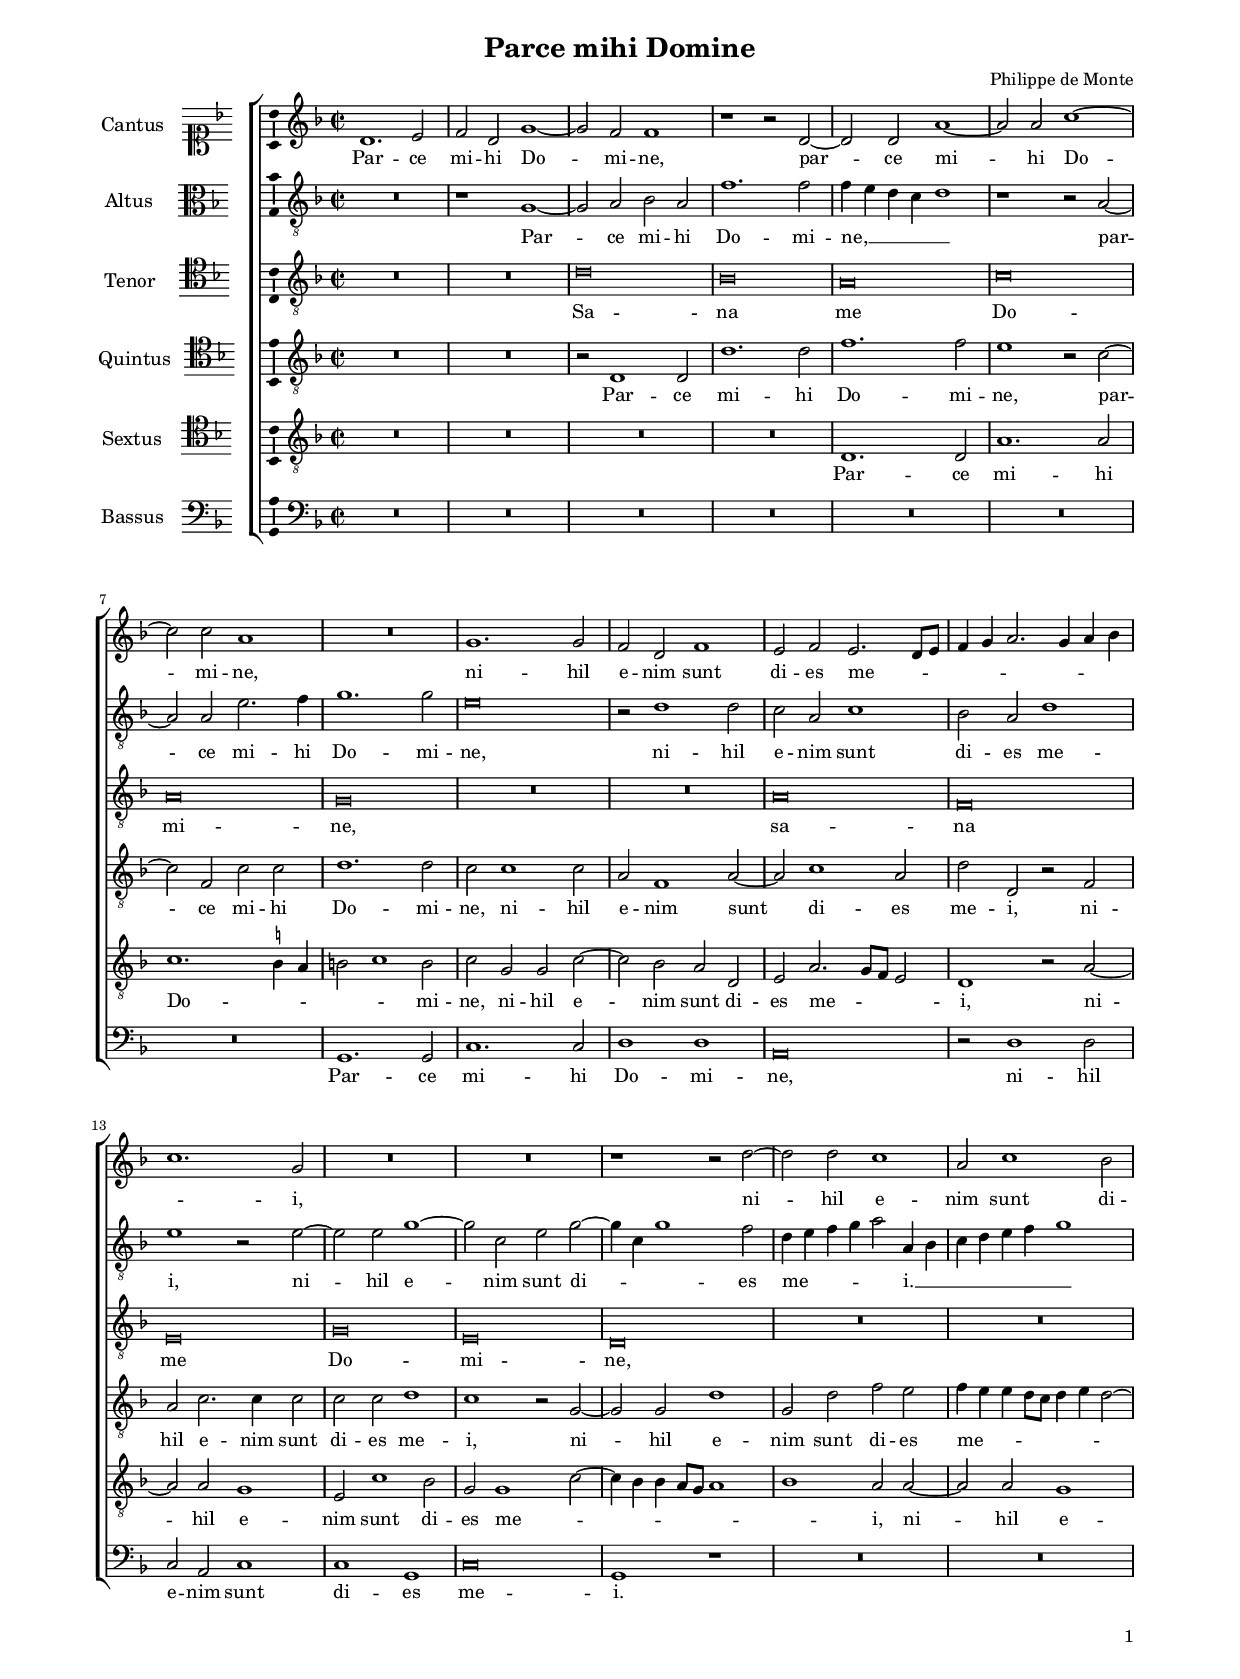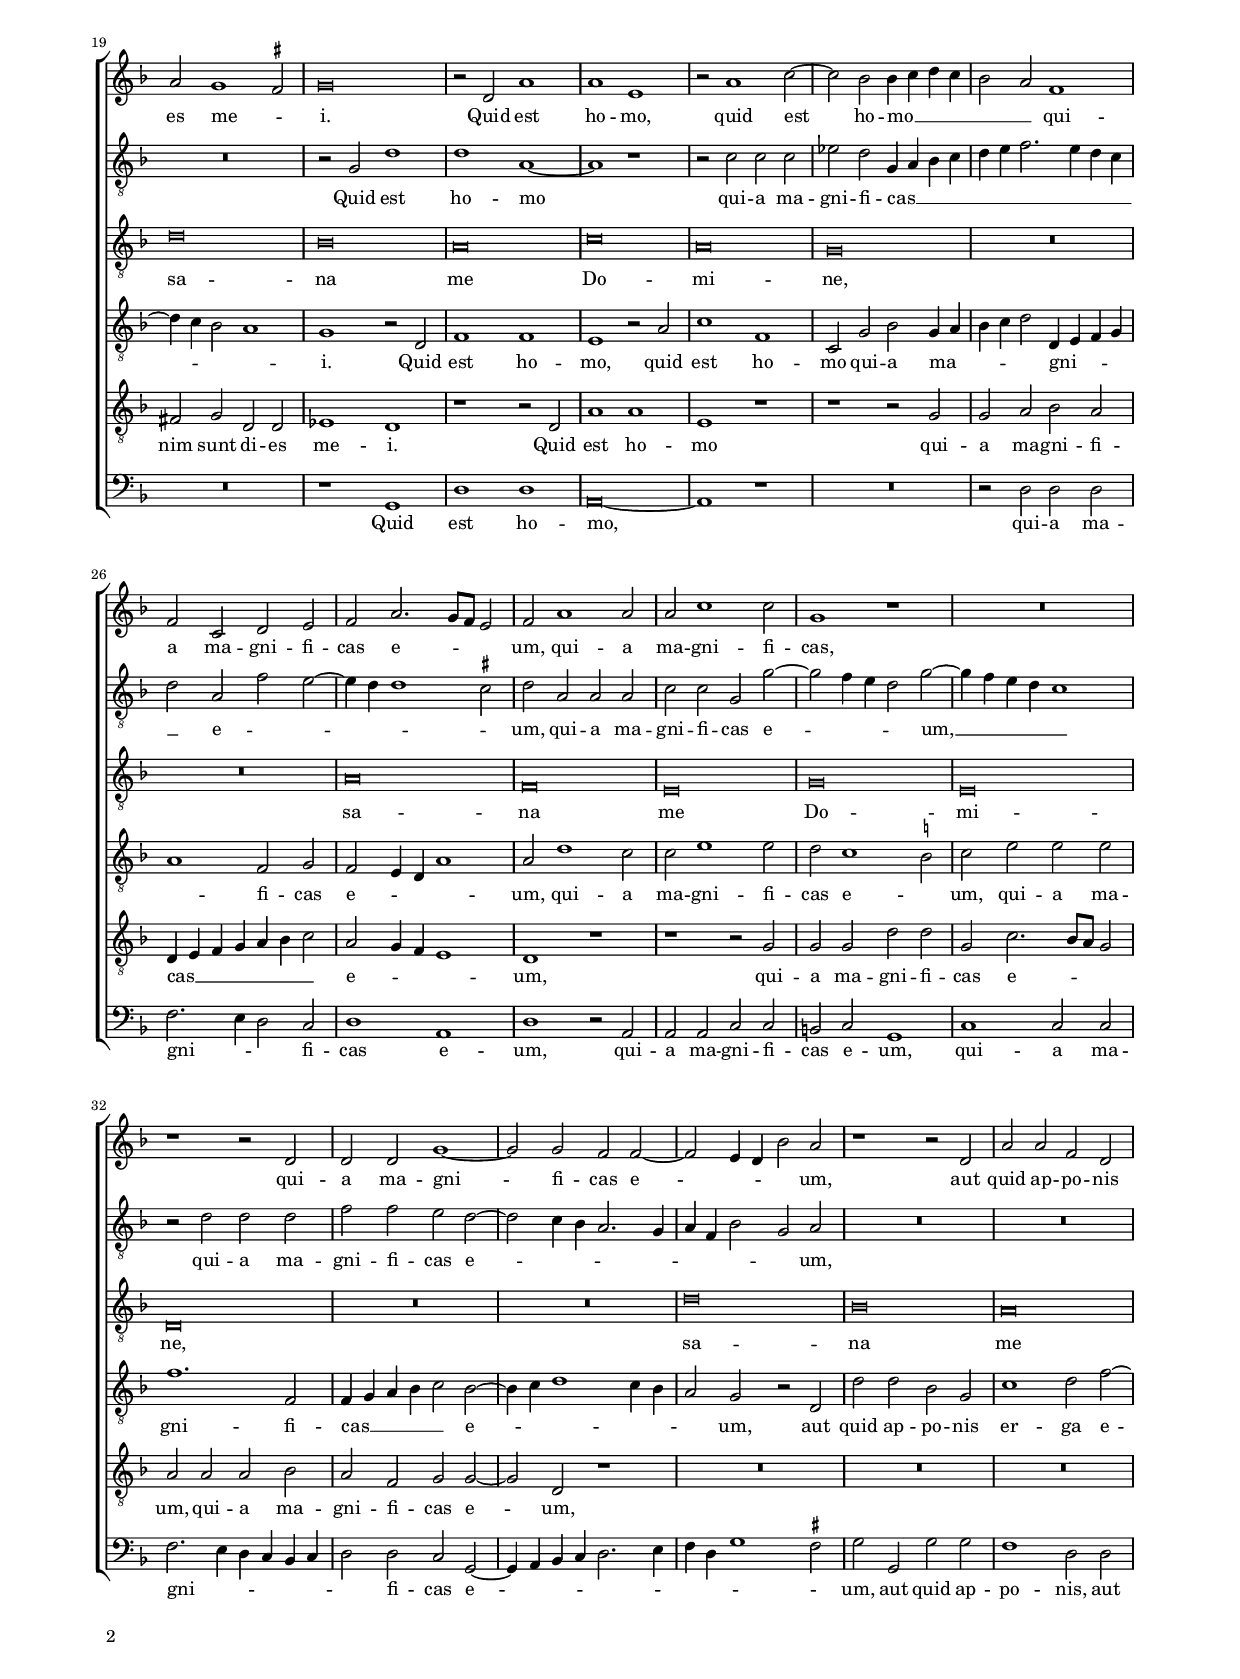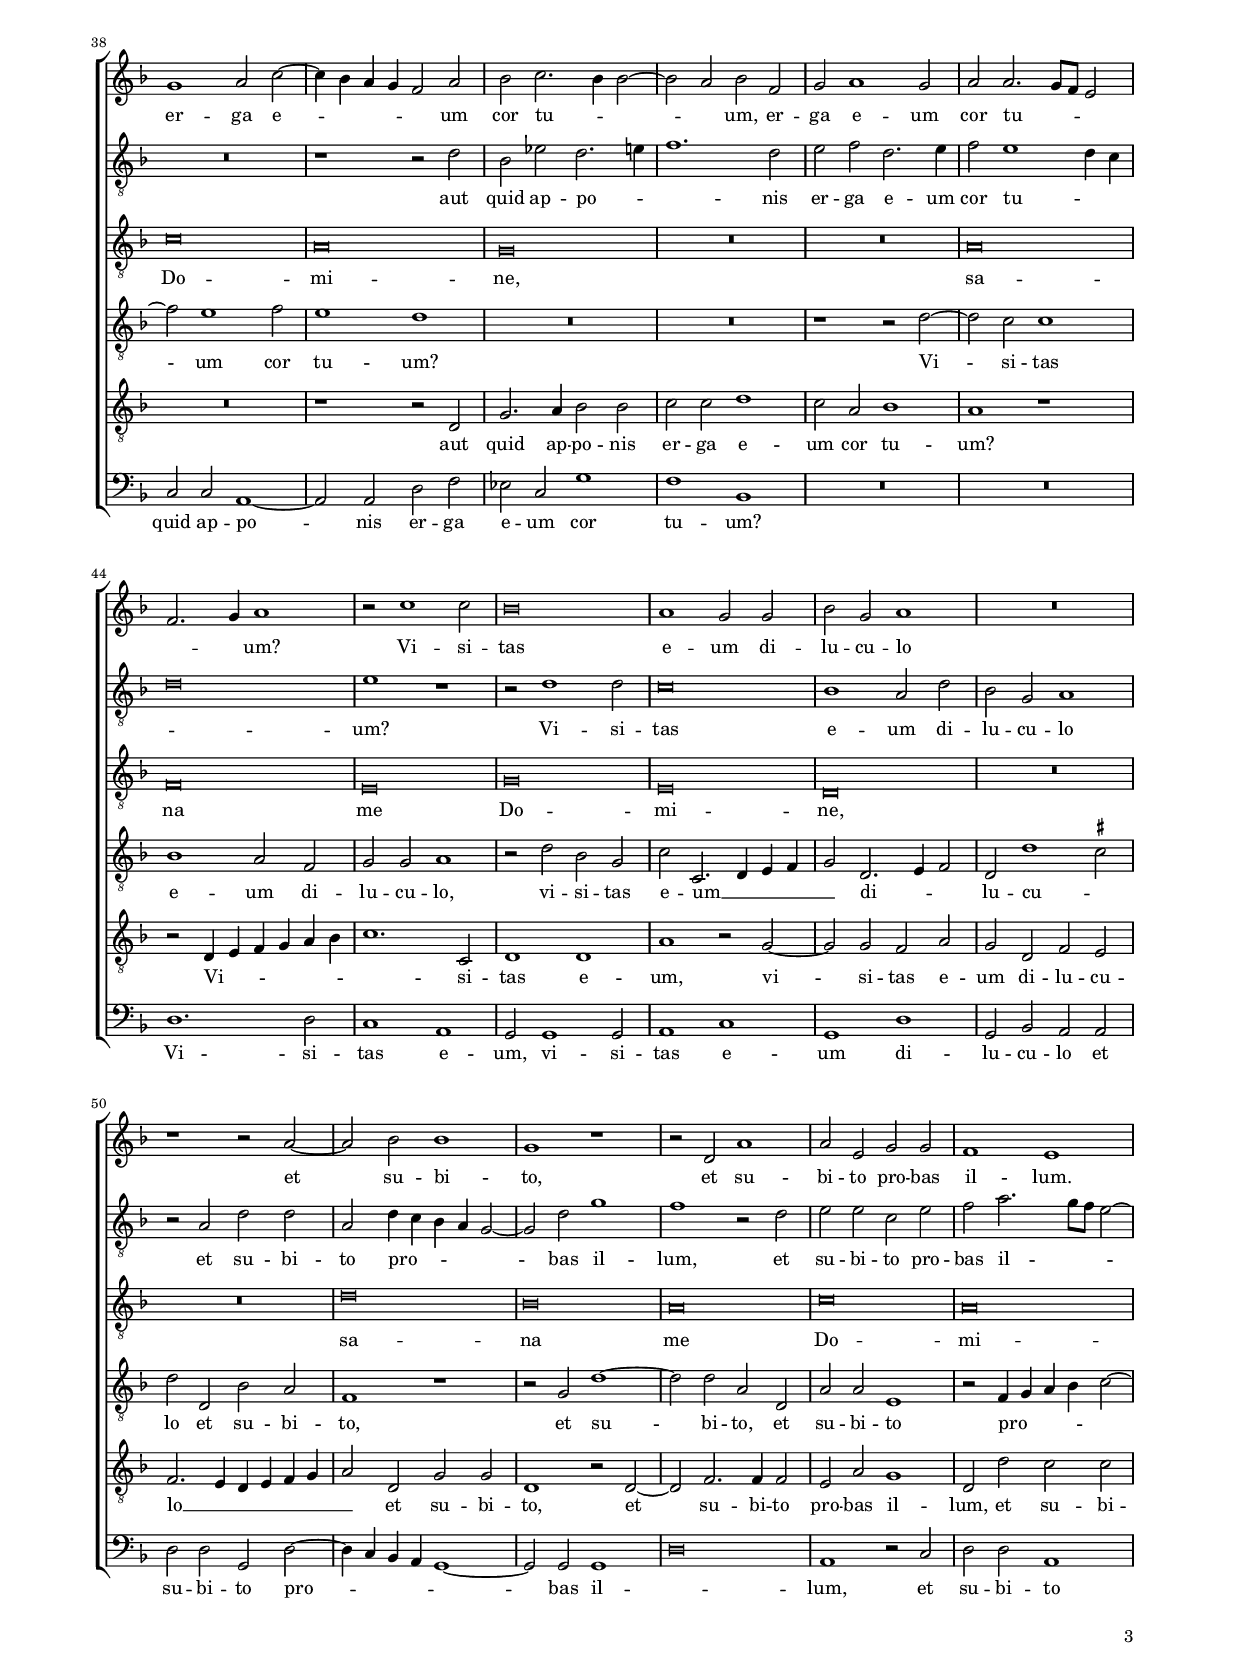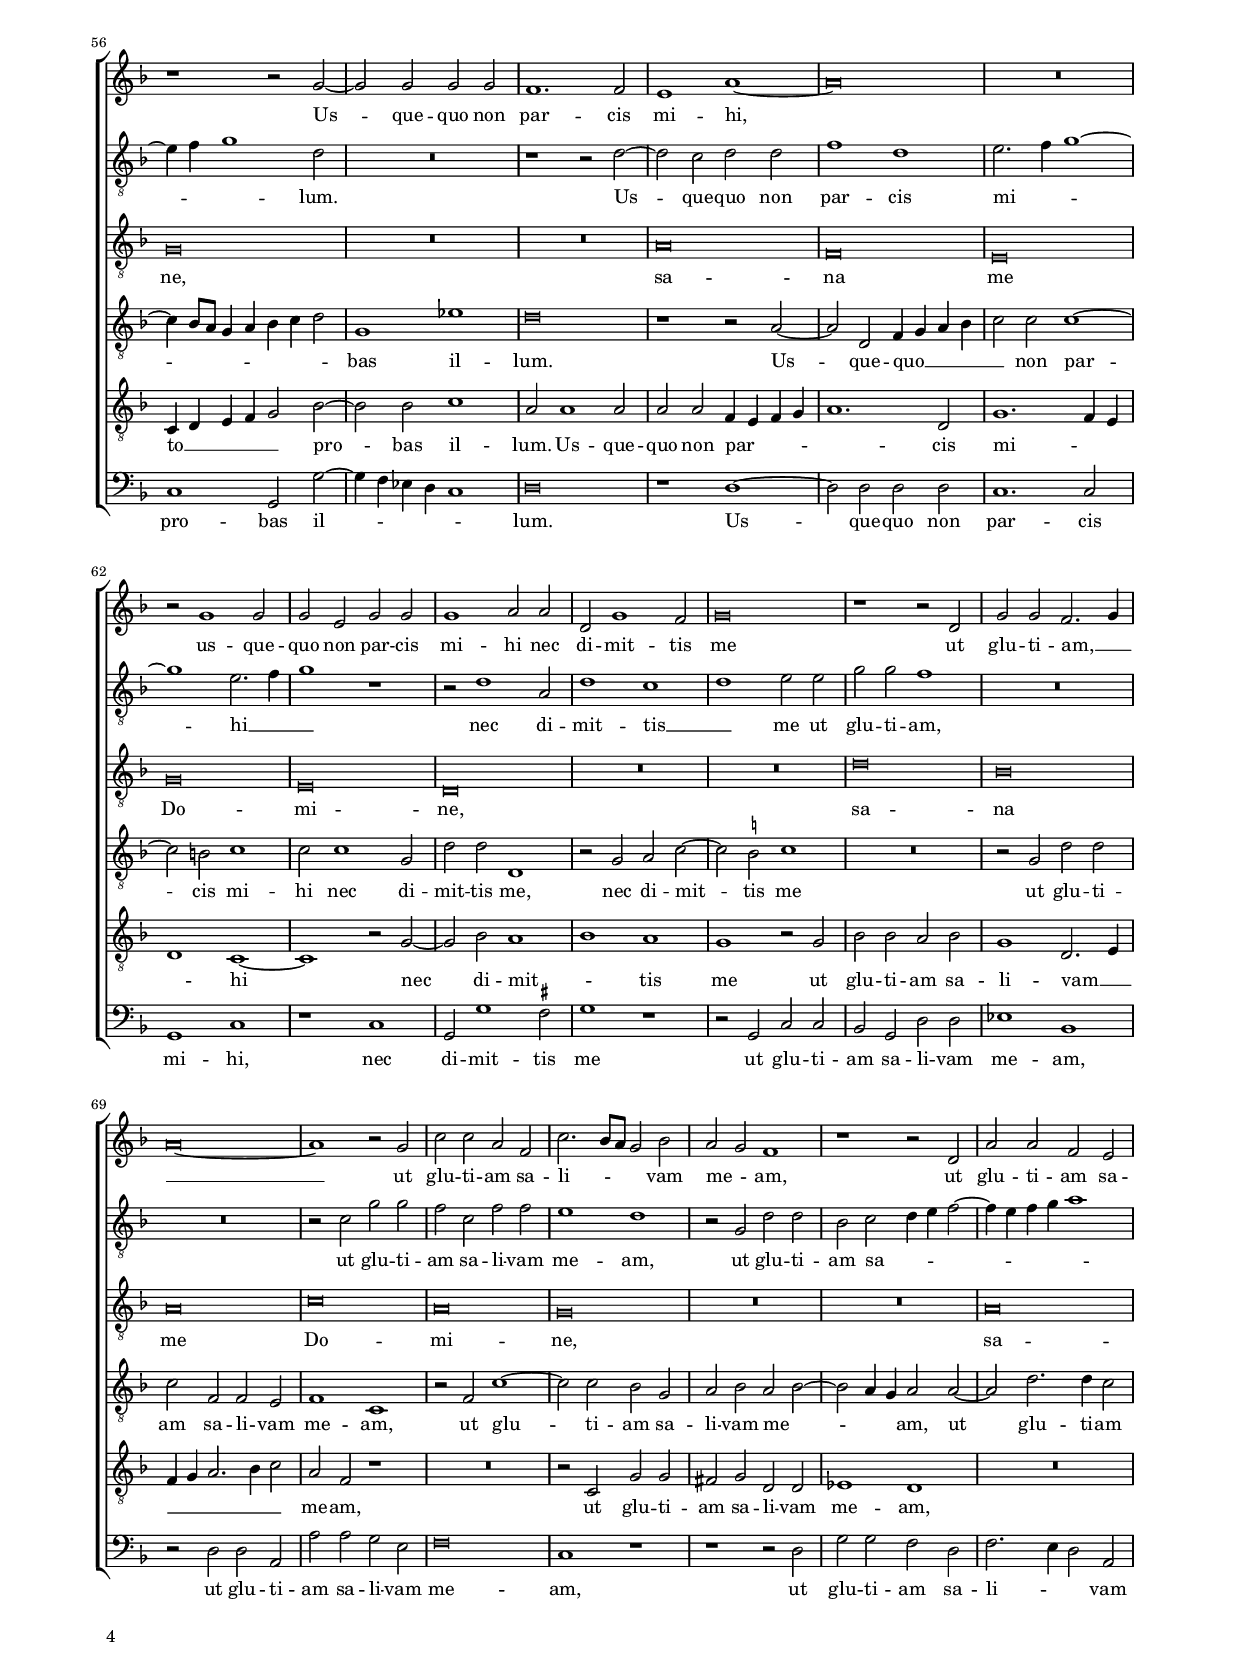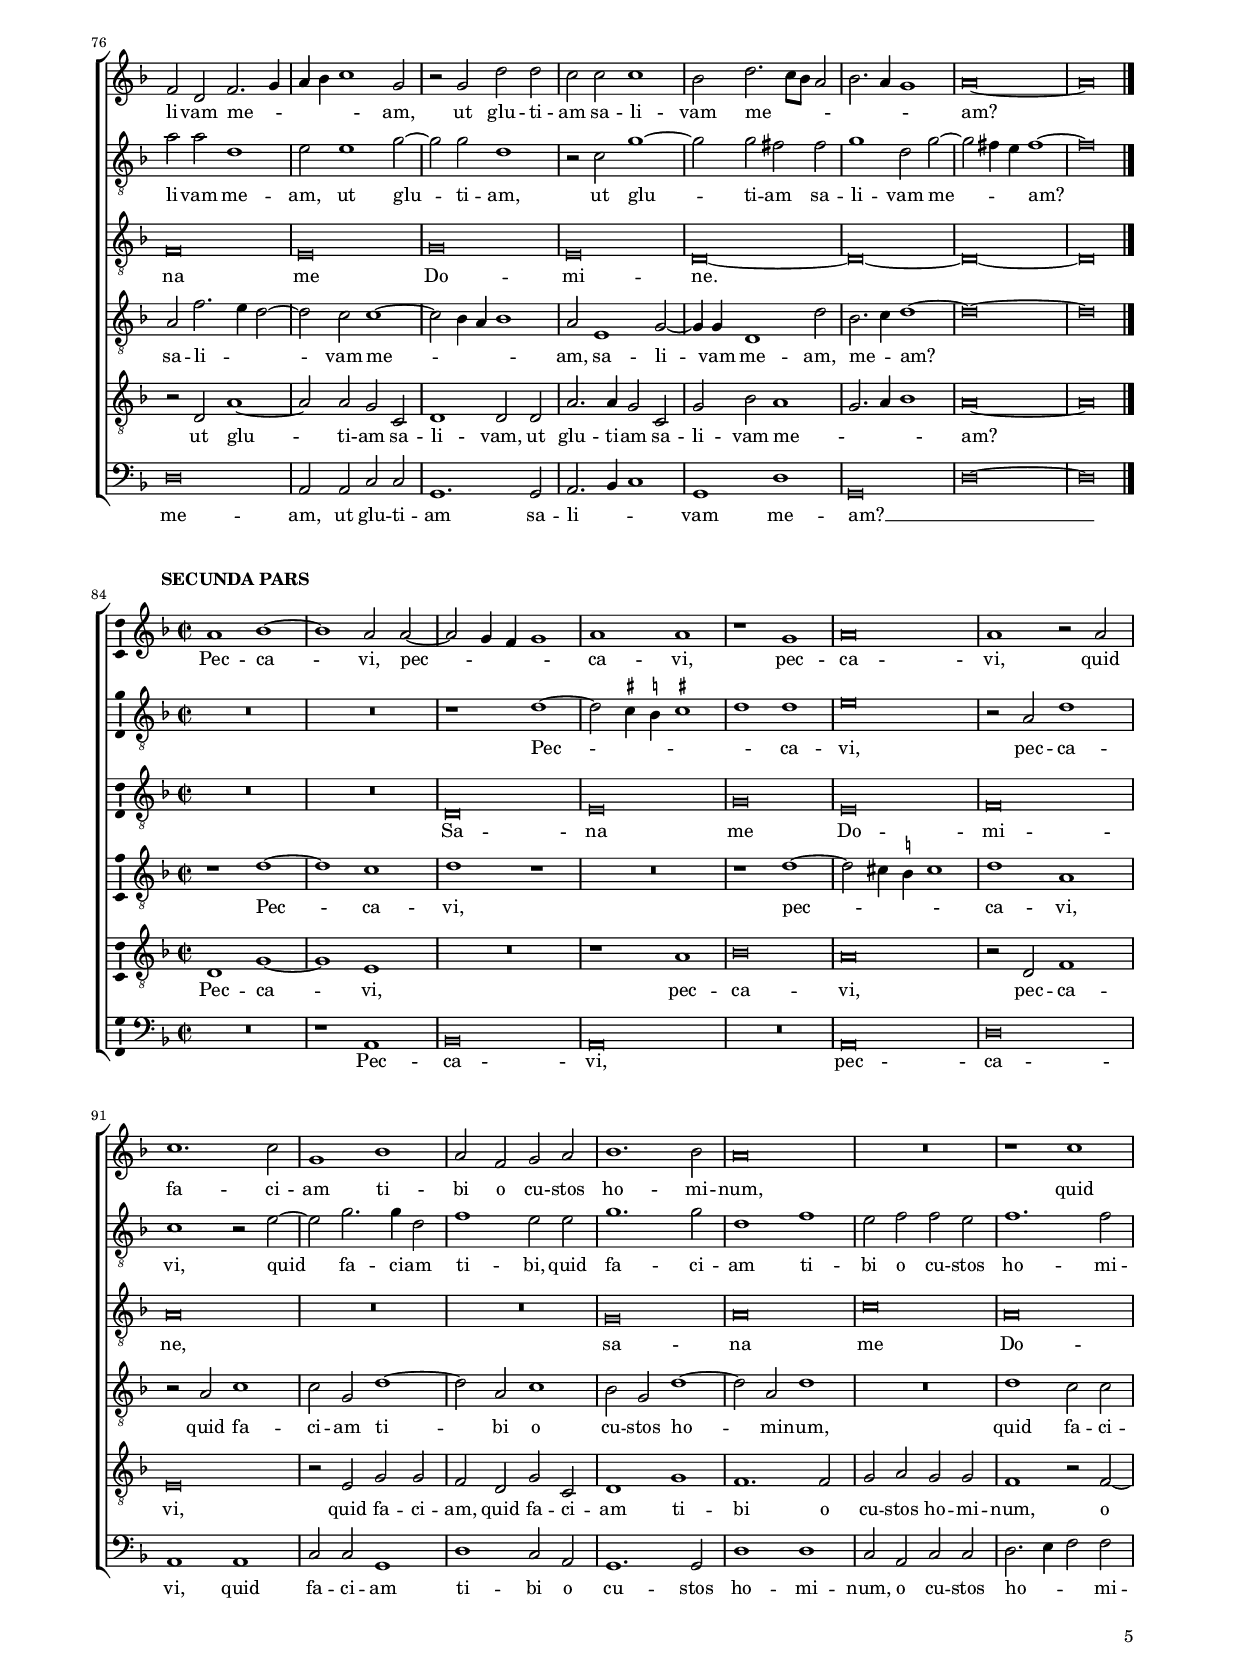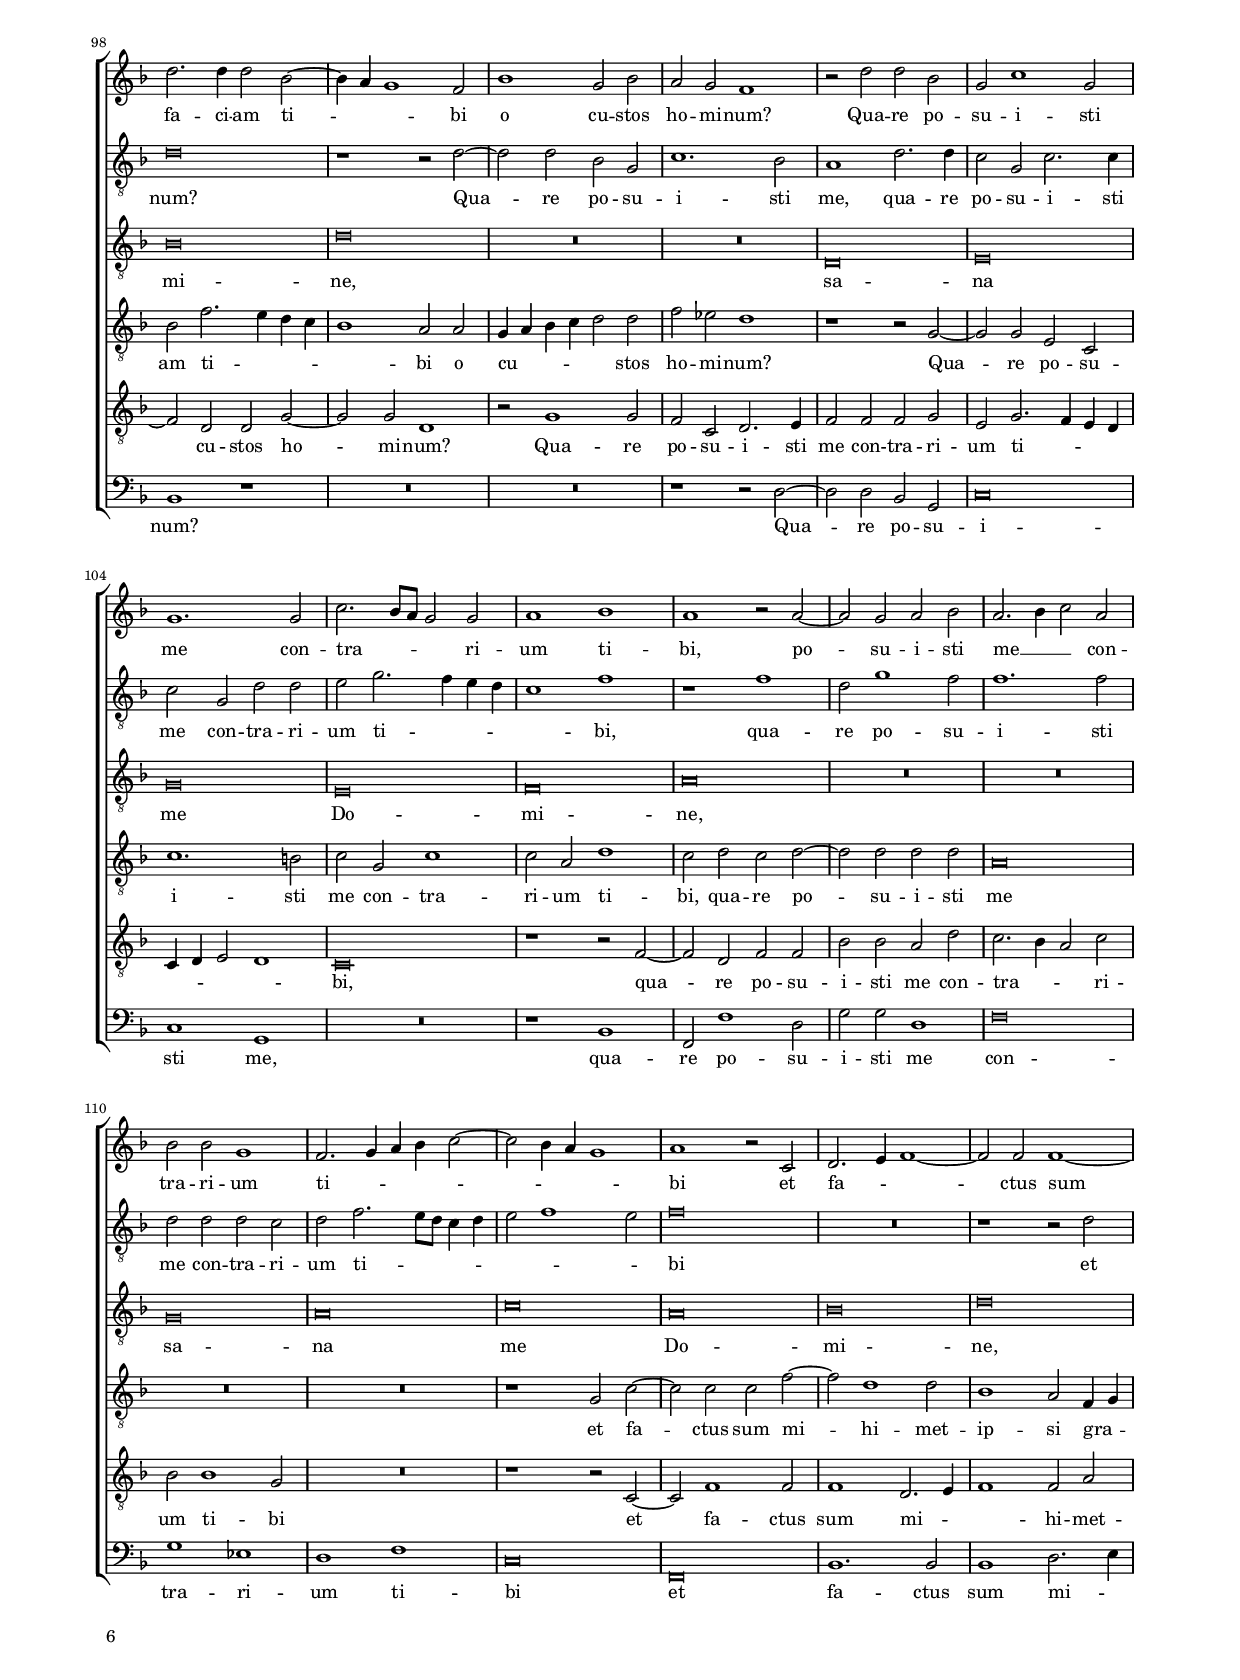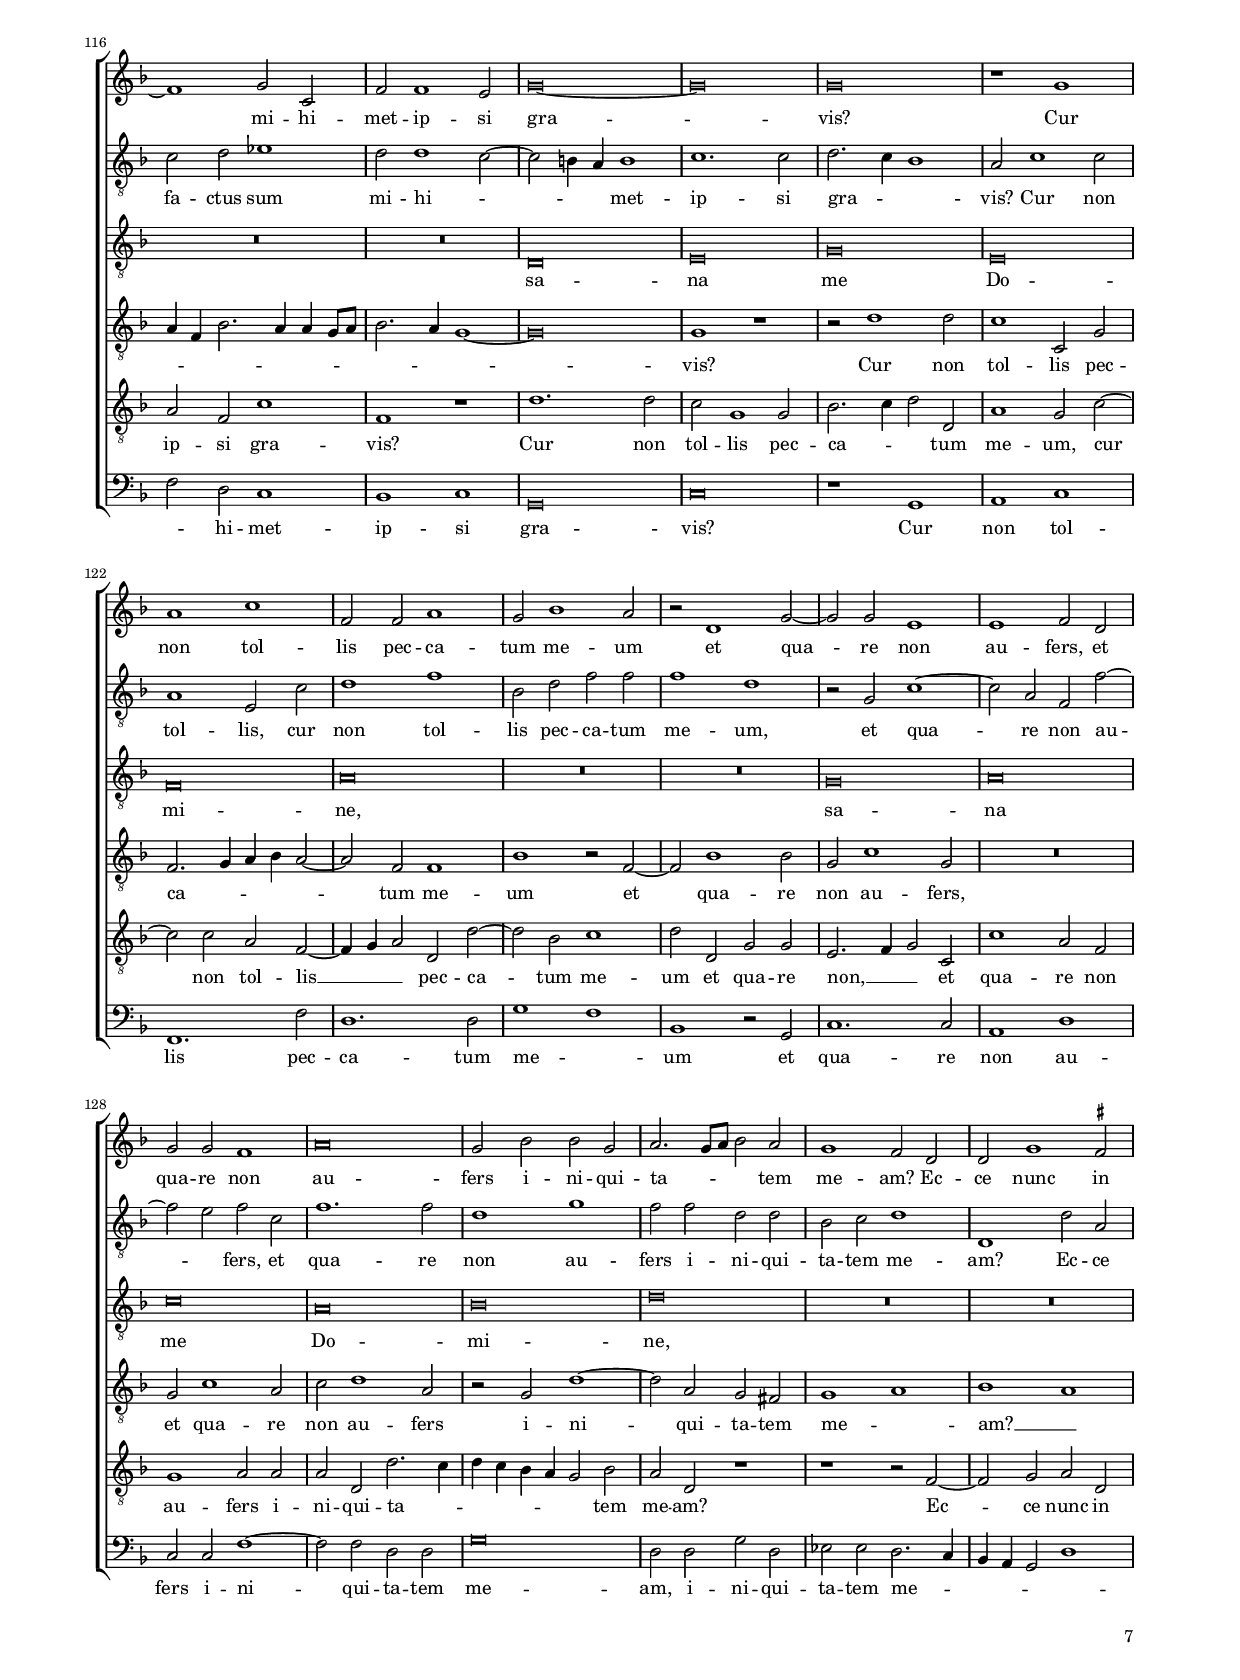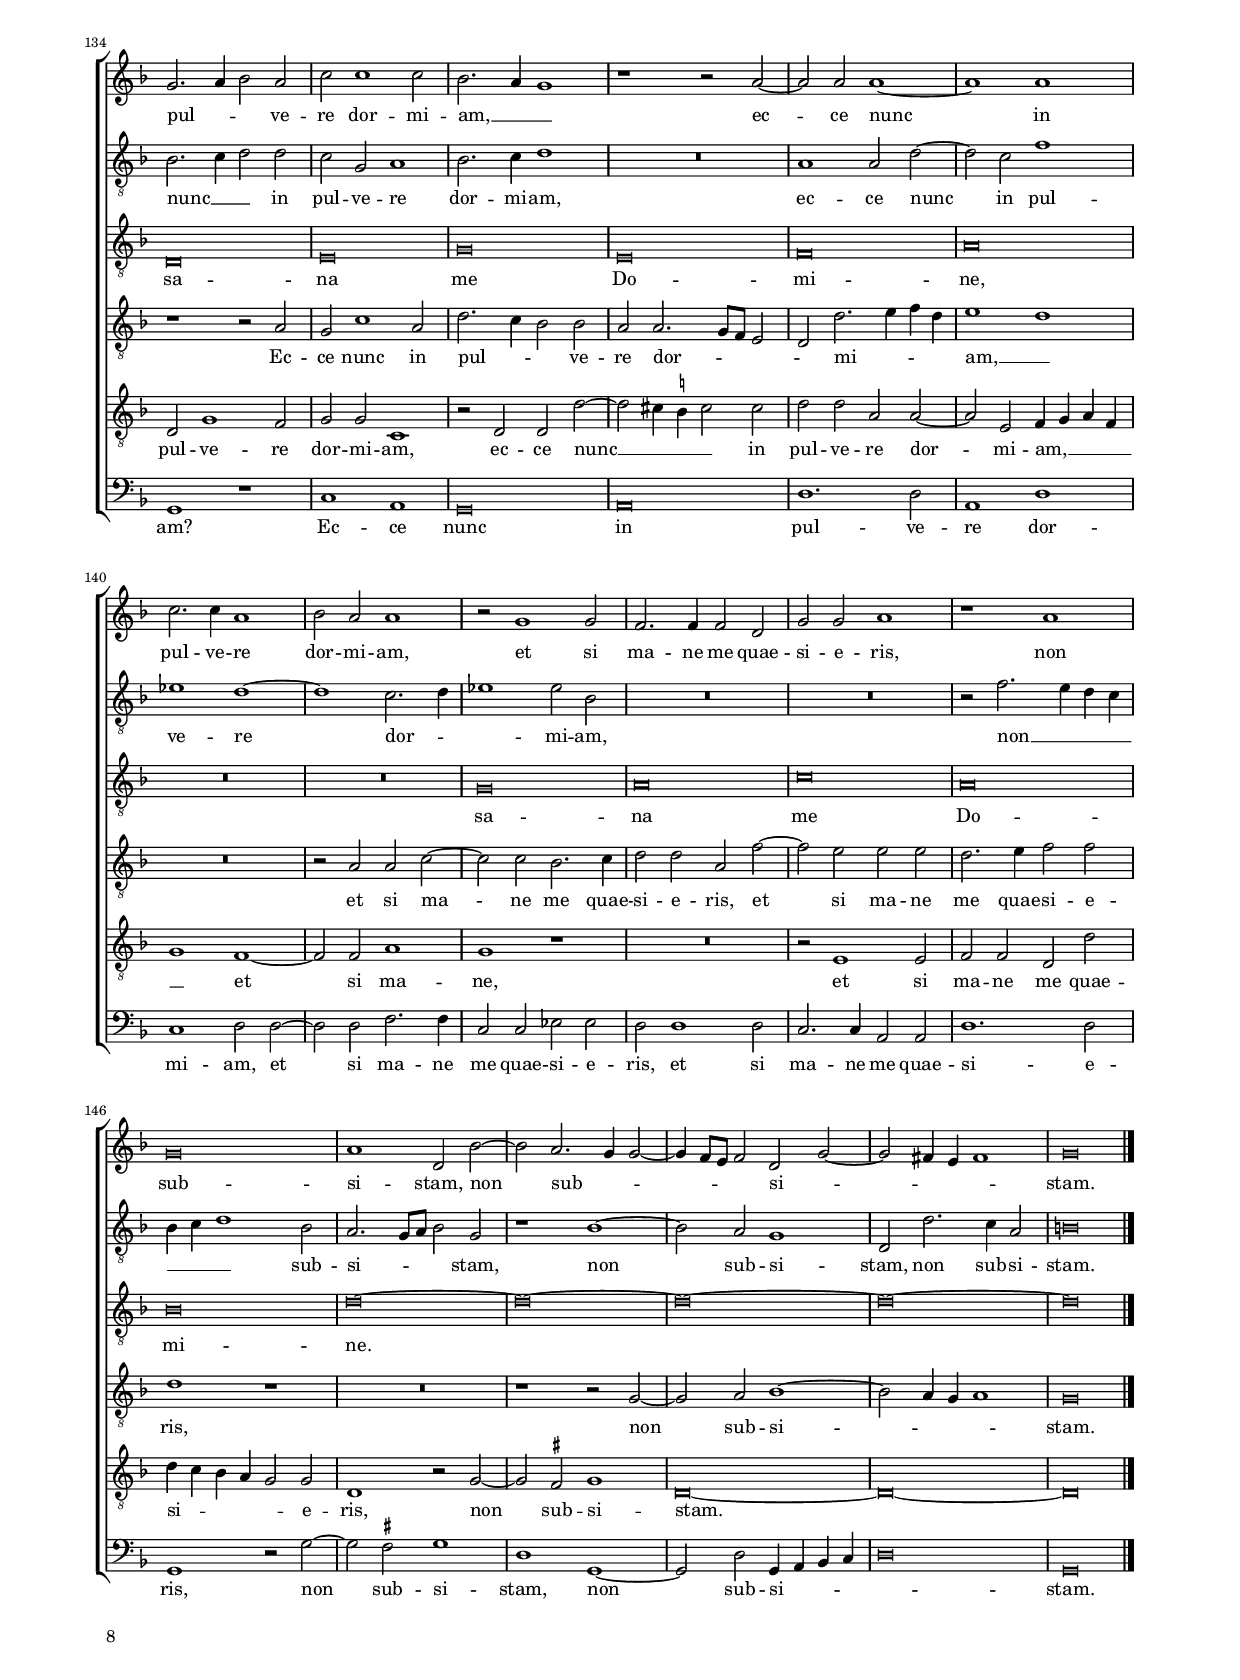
\header
{
  title="Parce mihi Domine"
  composer="Philippe de Monte"
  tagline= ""
}

\version "2.24.2"
\language deutsch
#(set-global-staff-size 15)
% #(set-default-paper-size "letter")
#(ly:set-option 'point-and-click #f)


	ficta = { \once \set suggestAccidentals = ##t }
	
	forget = #(define-music-function (music) (ly:music?) #{
		\accidentalStyle forget
		$music
		\accidentalStyle default
		#})



\paper
	{
	top-margin = 1.5 \cm
	bottom-margin = 0.9 \cm
	left-margin = 1.8 \cm
	right-margin = 1.8 \cm
	ragged-bottom = ##f
	ragged-last-bottom = ##t
	print-page-number = ##f
	score-system-spacing = #'((basic-distance . 16) (minimum-distance . 14) (padding . 5) (strechability . 150))
	system-system-spacing = #'((basic-distance . 16) (minimum-distance . 14) (padding . 5) (strechability . 150))
	oddFooterMarkup=\markup   \fill-line { "" \fromproperty #'page:page-number-string }
	evenFooterMarkup=\markup  \fill-line { \fromproperty #'page:page-number-string "" }
	last-bottom-spacing = #'((basic-distance . 12) (minimum-distance . 7) (padding . 4))
	systems-per-page = 3
	page-count = 8
%	min-systems-per-page = 3
	}

global = {
	\key f \major
	\time 2/2 \set Score.measureLength = #(ly:make-moment 2/1)
	\skip 1*2*83 \bar "|."
	}


incipitcantus = \markup { \score {
	{
	\set Staff.instrumentName = \markup { \fontsize #1 "Cantus" }
	\key f \major
	\clef soprano
	s4 \bar ""
	}
	\layout  {
	raggedright = ##t
	indent = 1.6 \cm
	line-width = 2.2 \cm
	\context { \Staff \remove Time_signature_engraver }
	\override Staff.Clef.Y-extent = #'(0 . 0)
	}} \hspace #1 }


incipitaltus = \markup { \score {
	{
	\set Staff.instrumentName = \markup { \fontsize #1 "Altus" }
	\key f \major
	\clef alto
	s4 \bar ""
	}
	\layout  {
	raggedright = ##t
	indent = 1.6 \cm
	line-width = 2.2 \cm
	\context { \Staff \remove Time_signature_engraver }
	\override Staff.Clef.Y-extent = #'(0 . 0)
	}} \hspace #1 }


incipittenor = \markup { \score {
	{
	\set Staff.instrumentName = \markup { \fontsize #1 "Tenor" }
	\key f \major
	\clef tenor
	s4 \bar ""
	}
	\layout  {
	raggedright = ##t
	indent = 1.6 \cm
	line-width = 2.2 \cm
	\context { \Staff \remove Time_signature_engraver }
	\override Staff.Clef.Y-extent = #'(0 . 0)
	}} \hspace #1 }
	  
	  
incipitquintus = \markup { \score {
	{
	\set Staff.instrumentName = \markup { \fontsize #1 "Quintus" }
	\key f \major
	\clef tenor
	s4 \bar ""
	}
	\layout  {
	raggedright = ##t
	indent = 1.6 \cm
	line-width = 2.2 \cm
	\context { \Staff \remove Time_signature_engraver }
	\override Staff.Clef.Y-extent = #'(0 . 0)
	}} \hspace #1 }
	  

incipitsextus = \markup { \score {
	{
	\set Staff.instrumentName = \markup { \fontsize #1 "Sextus" }
	\key f \major
	\clef tenor
	s4 \bar ""
	}
	\layout  {
	raggedright = ##t
	indent = 1.6 \cm
	line-width = 2.2 \cm
	\context { \Staff \remove Time_signature_engraver }
	\override Staff.Clef.Y-extent = #'(0 . 0)
	}} \hspace #1 }
	  
	  
	
incipitbassus = \markup { \score {
	{
	\set Staff.instrumentName = \markup { \fontsize #1 "Bassus" }
	\key f \major
	\clef bass
	s4 \bar ""
	}
	\layout  {
	raggedright = ##t
	indent = 1.6 \cm
	line-width = 2.2 \cm
	\context { \Staff \remove Time_signature_engraver }
	\override Staff.Clef.Y-extent = #'(0 . 0)
	}} \hspace #1 }


cantus =  \relative c''
	{
	d,1. e2
	f2 d g1~
	g2 f f1
	r1 r2 d~
%5
	d2 d a'1~ |
	a2 a c1~
	c2 c a1
	R\breve
	g1. g2
%10
	f2 d f1 |
	e2 f e2. d8 e
	f4 g a2. g4 a b
	c1. g2
	R\breve
%15
	R\breve |
	r1 r2 d'~
	d2 d c1
	a2 c1 b2
	a2 g1 \ficta fis2
%20
	g\breve |
	r2 d a'1
	a1 e
	r2 a1 c2~
	c2 b b4 c d c
%25
	b2 a f1 |
	f2 c d e
	f2 a2. g8 f e2
	f2 a1 a2
	a2 c1 c2
%30
	g1 r |
	R\breve
	r1 r2 d
	d2 d g1~
	g2 g f f~
%35
	f2 e4 d b'2 a |
	r1 r2 d,
	a'2 a f d
	g1 a2 c~
	c4 b a g f2 a
%40
	b2 c2. b4 b2~ |
	b2 a b f
	g2 a1 g2
	a2 a2. g8 f e2
	f2. g4 a1
%45
	r2 c1 c2 |
	b\breve
	a1 g2 g
	b2 g a1
	R\breve
%50
	r1 r2 a~ |
	a2 b b1
	g1 r
	r2 d a'1
	a2 e g g
%55
	f1 e |
	r1 r2 g~
	g2 g g g
	f1. f2
	e1 a~
%60
	a\breve |
	R\breve
	r2 g1 g2
	g2 e g g
	g1 a2 a
%65
	d,2 g1 f2 |
	g\breve
	r1 r2 d
	g2 g f2. g4
	a\breve~
%70
	a1 r2 g |
	c2 c a f
	c'2. b8 a g2 b
	a2 g f1
	r1 r2 d
%75
	a'2 a f e |
	f2 d f2. g4
	a4 b c1 g2
	r2 g d'2 d
	c2 c c1
%80
	b2 d2. c8 b a2 |
	b2. a4 g1
	a\breve~
	a\breve |
	}


altus = \relative c'
	{
	R\breve
	r1 g~
	g2 a b a
	f'1. f2
%5
	f4 e d c d1 |
	r1 r2 a~
	a2 a e'2. f4
	g1. g2
	e\breve
%10
	r2 d1 d2 |
	c2 a c1
	b2 a d1 |
	e1 r2 e~
	e2 e g1~
%15
	g2 c, e g~ |
	g4 c, g'1 f2
	d4 e f g a2 a,4 b
	c4 d e f g1
	R\breve
%20
	r2 g, d'1 |
	d1 a~
	a1 r
	r2 c c c
	es2 d g,4 a b c
%25
	d4 e f2. e4 d c |
	d2 a f' e~
	e4 d d1 \ficta cis2
	d2 a a a
	c2 c g g'~
%30
	g2 f4 e d2 g~ |
	g4 f e d c1
	r2 d d d
	f2 f e d~
	d2 c4 b a2. g4
%35
	a4 f b2 g a |
	R\breve
	R\breve
	R\breve
	r1 r2 d
%40
	b2 es d2. e4 |
	f1. d2
	e2 f d2. e4
	f2 e1 d4 c
	d\breve
%45
	e1 r |
	r2 d1 d2
	c\breve
	b1 a2 d
	b2 g a1
%50
	r2 a d d |
	a2 d4 c b a g2~
	g2 d' g1
	f1 r2 d
	e2 e c e
%55
	f2 a2. g8 f e2~ |
	e4 f g1 d2
	R\breve
	r1 r2 d~
	d2 c d d
%60
	f1 d |
	e2. f4 g1~
	g1 e2. f4
	g1 r
	r2 d1 a2
%65
	d1 c |
	d1 e2 e
	g2 g f1
	R\breve
	R\breve
%70
	r2 c g'2 g |
	f2 c f f
	e1 d
	r2 g, d' d
	b2 c d4 e f2~
%75
	f4 e f g a1 |
	a2 a d,1
	e2 e1 g2~
	g2 g d1
	r2 c g'1~
%80
	g2 g fis fis |
	g1 d2 g~
	g2 fis4 e fis1~
	fis\breve |
	}


tenor =  \relative c'
	{
	R\breve
	R\breve
	d\breve
	b\breve
%5
	a\breve |
	c\breve
	a\breve
	g\breve
	R\breve
%10
	R\breve |
	a\breve
	f\breve
	e\breve
	g\breve
%15
	e\breve |
	d\breve
	R\breve
	R\breve
	d'\breve
%20
	b\breve |
	a\breve
	c\breve
	a\breve
	g\breve
%25
	R\breve |
	R\breve
	a\breve
	f\breve
	e\breve
%30
	g\breve |
	e\breve
	d\breve
	R\breve
	R\breve
%35
	d'\breve |
	b\breve
	a\breve
	c\breve
	a\breve
%40
	g\breve |
	R\breve
	R\breve
	a\breve
	f\breve
%45
	e\breve |
	g\breve
	e\breve
	d\breve
	R\breve
%50
	R\breve |
	d'\breve
	b\breve
	a\breve
	c\breve
%55
	a\breve |
	g\breve
	R\breve
	R\breve
	a\breve
%60
	f\breve |
	e\breve
	g\breve
	e\breve
	d\breve
%65
	R\breve |
	R\breve
	d'\breve
	b\breve
	a\breve
%70
	c\breve |
	a\breve
	g\breve
	R\breve
	R\breve
%75
	a\breve |
	f\breve
	e\breve
	g\breve
	e\breve
%80
	d\breve~
	d\breve~
	d\breve~
	d\breve |
	}


quintus =  \relative c'
	{
	R\breve
	R\breve
	r2 d,1 d2
	d'1. d2
%5
	f1. f2 |
	e1 r2 c~
	c2 f, c' c
	d1. d2
	c2 c1 c2
%10
	a2 f1 a2~ |
	a2 c1 a2
	d2 d, r f
	a2 c2. c4 c2
	c2 c d1
%15
	c1 r2 g~ |
	g2 g d'1
	g,2 d' f e
	f4 e e d8 c d4 e d2~
	d4 c b2 a1
%20
	g1 r2 d |
	f1 f
	e1 r2 a
	c1 f,
	c2 g' b g4 a
%25
	b4 c d2 d,4 e f g |
	a1 f2 g
	f2 e4 d a'1
	a2 d1 c2
	c2 e1 e2
%30
	d2 c1 \ficta h2 |
	c2 e e e
	f1. f,2
	f4 g a b c2 b~
	b4 c d1 c4 b
%35
	a2 g r d |
	d'2 d b g
	c1 d2 f~
	f2 e1 f2
	e1 d
%40
	R\breve |
	R\breve
	r1 r2 d~
	d2 c c1
	b1 a2 f
%45
	g2 g a1 |
	r2 d b g
	c2 c,2. d4 e f
	g2 d2. e4 f2
	d2 d'1 \ficta cis2
%50
	d2 d, b' a |
	f1 r
	r2 g d'1~
	d2 d a d,
	a'2 a e1
%55
	r2 f4 g a b c2~ |
	c4 b8 a g4 a b c d2
	g,1 es'
	d\breve
	r1 r2 a~
%60
	a2 d, f4 g a b |	
	c2 c c1~
	c2 h c1
	c2 c1 g2
	d'2 d d,1
%65
	r2 g a c~ |
	c2 \ficta h c1
	R\breve
	r2 g d' d
	c2 f, f e
%70
	f1 c |
	r2 f c'1~
	c2 c b g
	a2 b a b~
	b2 a4 g a2 a~
%75
	a2 d2. d4 c2 |
	a2 f'2. e4 d2~
	d2 c c1~
	c2 b4 a b1
	a2 e1 g2~
%80
	g4 g d1 d'2 |
	b2. c4 d1~
	d\breve~
	d\breve |
	}


sextus  =  \relative c'
	{
	R\breve
	R\breve
	R\breve
	R\breve
%5
	d,1. d2 |
	a'1. a2
	c1. \ficta h4 a
	h2 c1 h2
	c2 g g c~
%10
	c2 b a d, |
	e2 a2. g8 f e2
	d1 r2 a'~
	a2 a g1
	e2 c'1 b2
%15
	g2 g1 c2~ |
	c4 b b a8 g a1
	b1 a2 a~
	a2 a g1
	fis2 g d d
%20
	es1 d |
	r1 r2 d
	a'1 a
	e1 r
	r1 r2 g
%25
	g2 a b a |
	d,4 e f g a b c2
	a2 g4 f e1
	d1 r
	r1 r2 g
%30
	g2 g d' d |
	g,2 c2. b8 a g2
	a2 a a b
	a2 f g g~
	g2 d r1
%35
	R\breve |
	R\breve
	R\breve
	R\breve
	r1 r2 d
%40
	g2. a4 b2 b |
	c2 c d1
	c2 a b1
	a1 r
	r2 d,4 e f g a b
%45
	c1. c,2 |
	d1 d
	a'1 r2 g~
	g2 g f a
	g2 d f e
%50
	f2. e4 d e f g |
	a2 d, g g
	d1 r2 d~
	d2 f2. f4 f2
	e2 a g1
%55
	d2 d' c c |
	c,4 d e f g2 b~
	b2 b c1
	a2 a1 a2
	a2 a f4 e f g
%60
	a1. d,2 |
	g1. f4 e
	d1 c~
	c1 r2 g'~
	g2 b a1
%65
	b1 a |
	g1 r2 g
	b2 b a b
	g1 d2. e4
	f4 g a2. b4 c2
%70
	a2 f r1 |
	R\breve
	r2 c g' g
	fis2 g d d
	es1 d
%75
	R\breve |
	r2 d a'1~
	a2 a g c,
	d1 d2 d
	a'2. a4 g2 c,
%80
	g'2 b a1 |
	g2. a4 b1
	a\breve~
	a\breve |
	}


bassus  =  \relative c
	{
	R\breve
	R\breve
	R\breve
	R\breve
%5
	R\breve |
	R\breve
	R\breve
	g1. g2
	c1. c2
%10
	d1 d |
	a\breve
	r2 d1 d2
	c2 a c1
	c1 g
%15
	c\breve |
	g1 r
	R\breve
	R\breve
	R\breve
%20
	r1 g |
	d'1 d
	a\breve~
	a1 r
	R\breve
%25
	r2 d d d |
	f2. e4 d2 c
	d1 a
	d1 r2 a
	a2 a c c
%30
	h2 c g1 |
	c1 c2 c
	f2. e4 d c b c
	d2 d c g~
	g4 a b c d2. e4
%35
	f4 d g1 \ficta fis2 |
	g2 g, g' g
	f1 d2 d
	c2 c a1~
	a2 a d f
%40
	es2 c g'1 |
	f1 b,
	R\breve
	R\breve
	d1. d2
%45
	c1 a |
	g2 g1 g2
	a1 c
	g1 d'
	g,2 b a a
%50
	d2 d g, d'~ |
	d4 c b a g1~
	g2 g g1
	d'\breve
	a1 r2 c
%55
	d2 d a1 |
	c1 g2 g'~
	g4 f es d c1
	d\breve
	r1 d~
%60
	d2 d d d |
	c1. c2
	g1 c
	r1 c
	g2 g'1 \ficta fis2
%65
	g1 r |
	r2 g, c c
	b2 g d' d
	es1 b
	r2 d d a
%70
	a'2 a g e |
	f\breve
	c1 r
	r1 r2 d
	g2 g f d
%75
	f2. e4 d2 a |
	d\breve
	a2 a c c
	g1. g2
	a2. b4 c1
%80
	g1 d' |
	g,\breve
	d'\breve~
	d\breve |
	}


lyricscantus = \lyricmode {
	Par -- ce mi -- hi Do -- mi -- ne,
	par -- ce mi -- hi Do -- mi -- ne,
	ni -- hil e -- nim sunt di -- es me -- _ _ _ _ _ _ _ _ _ i,
	ni -- hil e -- nim sunt di -- es me -- _ i.
	Quid est ho -- mo,
	quid est ho -- mo __ _ _ _ _ _
	qui -- a ma -- gni -- fi -- cas e -- _ _ _ um,
	qui -- a ma -- gni -- fi -- cas,
	qui -- a ma -- gni -- fi -- cas e -- _ _ _ um,
	aut quid ap -- po -- nis er -- ga e -- _ _ _ _ um cor tu -- _ _ _ um,
	er -- ga e -- um cor tu -- _ _ _ _ _ um?
	Vi -- si -- tas e -- um di -- lu -- cu -- lo
	et su -- bi -- to,
	et su -- bi -- to pro -- bas il -- lum.
	Us -- que -- quo non par -- cis mi -- hi,
	us -- que -- quo non par -- cis mi -- hi
	nec di -- mit -- tis me
	ut glu -- ti -- am, __ _ _
	ut glu -- ti -- am sa -- li -- _ _ _ vam me -- _ am,
	ut glu -- ti -- am sa -- li -- vam me -- _ _ _ _ am,
	ut glu -- ti -- am sa -- li -- vam me -- _ _ _ _ _ _ am?
	}


lyricsaltus = \lyricmode {
	Par -- ce mi -- hi Do -- mi -- ne, __ _ _ _ _
	par -- ce mi -- hi Do -- mi -- ne,
	ni -- hil e -- nim sunt di -- es me -- i,
	ni -- hil e -- nim sunt di -- _ _ es me -- _ _ _ _ i. __ _ _ _ _ _ _
	Quid est ho -- mo
	qui -- a ma -- gni -- fi -- cas __ _ _ _ _ _ _ _ _ _ _ e -- _ _ _ _ _ um,
	qui -- a ma -- gni -- fi -- cas e -- _ _ _ um, __ _ _ _ _
	qui -- a ma -- gni -- fi -- cas e -- _ _ _ _ _ _ _ _ um,
	aut quid ap -- po -- _ _ nis er -- ga e -- um cor tu -- _ _ _ um?
	Vi -- si -- tas e -- um di -- lu -- cu -- lo
	et su -- bi -- to pro -- _ _ _ _ bas il -- lum,
	et su -- bi -- to pro -- bas il -- _ _ _ _ _ lum.
	Us -- que -- quo non par -- cis mi -- _ _ hi __ _ _
	nec di -- mit -- tis __ _ me
	ut glu -- ti -- am,
	ut glu -- ti -- am sa -- li -- vam me -- am,
	ut glu -- ti -- am sa -- _ _ _ _ _ _ _ li -- vam me -- am,
	ut glu -- ti -- am,
	ut glu -- ti -- am sa -- li -- vam me -- _ _ am?
	}
	
	
lyricstenor = \lyricmode {
	Sa -- na me Do -- mi -- ne,
	sa -- na me Do -- mi -- ne,
	sa -- na me Do -- mi -- ne,
	sa -- na me Do -- mi -- ne,
	sa -- na me Do -- mi -- ne,
	sa -- na me Do -- mi -- ne,
	sa -- na me Do -- mi -- ne,
	sa -- na me Do -- mi -- ne,
	sa -- na me Do -- mi -- ne,
	sa -- na me Do -- mi -- ne.
	}


lyricsquintus = \lyricmode {
	Par -- ce mi -- hi Do -- mi -- ne,
	par -- ce mi -- hi Do -- mi -- ne,
	ni -- hil e -- nim sunt di -- es me -- i,
	ni -- hil e -- nim sunt di -- es me -- i,
	ni -- hil e -- nim sunt di -- es me -- _ _ _ _ _ _ _ _ _ _ i.
	Quid est ho -- mo,
	quid est ho -- mo
	qui -- a ma -- _ _ _ _ gni -- _ _ _ _ fi -- cas e -- _ _ _ um,
	qui -- a ma -- gni -- fi -- cas e -- _ um,
	qui -- a ma -- gni -- fi -- cas __ _ _ _ _ e -- _ _ _ _ _ um,
	aut quid ap -- po -- nis er -- ga e -- um cor tu -- um?
	Vi -- si -- tas e -- um di -- lu -- cu -- lo,
	vi -- si -- tas e -- um __ _ _ _ _ di -- _ _ lu -- cu -- _ lo
	et su -- bi -- to,
	et su -- bi -- to,
	et su -- bi -- to pro -- _ _ _ _ _ _ _ _ _ _ _ bas il -- lum.
	Us -- que -- quo __ _ _ _ _ non par -- cis mi -- hi
	nec di -- mit -- tis me,
	nec di -- mit -- tis me
	ut glu -- ti -- am sa -- li -- vam me -- am,
	ut glu -- ti -- am sa -- li -- vam me -- _ _ _ am,
	ut glu -- ti -- am sa -- li -- _ _ vam me -- _ _ _ am,
	sa -- li -- vam me -- am,
	me -- _ am?
	}


lyricssextus = \lyricmode {
	Par -- ce mi -- hi Do -- _ _ _ _ mi -- ne,
	ni -- hil e -- nim sunt di -- es me -- _ _ _ i,
	ni -- hil e -- nim sunt di -- es me -- _ _ _ _ _ _ _ i,
	ni -- hil e -- nim sunt di -- es me -- i.
	Quid est ho -- mo
	qui -- a ma -- gni -- fi -- cas __ _ _ _ _ _ _ e -- _ _ _ um,
	qui -- a ma -- gni -- fi -- cas e -- _ _ _ um,
	qui -- a ma -- gni -- fi -- cas e -- um,
	aut quid ap -- po -- nis er -- ga e -- um cor tu -- um?
	Vi -- _ _ _ _ _ _ si -- tas e -- um,
	vi -- si -- tas e -- um di -- lu -- cu -- lo __ _ _ _ _ _ _ 
	et su -- bi -- to,
	et su -- bi -- to pro -- bas il -- lum,
	et su -- bi -- to __ _ _ _ _ pro -- bas il -- lum.
	Us -- que -- quo non par -- _ _ _ _ cis mi -- _ _ _ hi
	nec di -- mit -- _ tis me
	ut glu -- ti -- am sa -- li -- vam __ _ _ _ _ _ _ me -- am,
	ut glu -- ti -- am sa -- li -- vam me -- am,
	ut glu -- ti -- am sa -- li -- vam,
	ut glu -- ti -- am sa -- li -- vam me -- _ _ _ am?
	}


lyricsbassus = \lyricmode {
	Par -- ce mi -- hi Do -- mi -- ne,
	ni -- hil e -- nim sunt di -- es me -- i.
	Quid est ho -- mo,
	qui -- a ma -- gni -- _ _ fi -- cas e -- um,
	qui -- a ma -- gni -- fi -- cas e -- um,
	qui -- a ma -- gni -- _ _ _ _ _ _ fi -- cas e -- _ _ _ _ _ _ _ _ _ um,
	aut quid ap -- po -- nis,
	aut quid ap -- po -- nis er -- ga e -- um cor tu -- um?
	Vi -- si -- tas e -- um,
	vi -- si -- tas e -- um di -- lu -- cu -- lo
	et su -- bi -- to pro -- _ _ _ _ bas il -- _ lum,
	et su -- bi -- to pro -- bas il -- _ _ _ _ lum.
	Us -- que -- quo non par -- cis mi -- hi,
	nec di -- mit -- tis me
	ut glu -- ti -- am sa -- li -- vam me -- am,
	ut glu -- ti -- am sa -- li -- vam me -- am,
	ut glu -- ti -- am sa -- li -- _ _ vam me -- am,
	ut glu -- ti -- am sa -- li -- _ _ vam me -- am? __ _
	}


\score
{  
	\transpose c c {
	\new ChoirStaff \with { \override StaffGrouper.staff-staff-spacing.basic-distance = #12 }
	<<

	\new Staff << \global
	\new Voice="v1" {
		\set Staff.instrumentName=\incipitcantus
		\set Staff.midiInstrument = "reed organ"
		\clef violin
		\cantus }
	\new Lyrics \lyricsto "v1" {\lyricscantus }
	>>


	\new Staff << \global
	\new Voice="v2" {
		\set Staff.instrumentName=\incipitaltus
		\set Staff.midiInstrument = "reed organ"
		\clef "G_8" %violin 
		\altus}
	\new Lyrics \lyricsto "v2" {\lyricsaltus }
	>>


	\new Staff << \global
	\new Voice="v3" {
		\set Staff.instrumentName=\incipittenor
		\set Staff.midiInstrument = "reed organ"
		\clef "G_8"
		\tenor }
	\new Lyrics \lyricsto "v3" {\lyricstenor }
	>>


	\new Staff << \global
	\new Voice="v5" {
		\set Staff.instrumentName=\incipitquintus
		\set Staff.midiInstrument = "reed organ"
		\clef "G_8"
		\quintus}
	\new Lyrics \lyricsto "v5" {\lyricsquintus }
	>>


	\new Staff << \global
	\new Voice="v6" {
		\set Staff.instrumentName=\incipitsextus
		\set Staff.midiInstrument = "reed organ"
		\clef "G_8" 
		\sextus}
	\new Lyrics \lyricsto "v6" {\lyricssextus }
	>>
	

	\new Staff << \global
	\new Voice="v4" {
		\set Staff.instrumentName=\incipitbassus
		\set Staff.midiInstrument = "reed organ"
		\clef "bass" 
		\bassus }
	\new Lyrics \lyricsto "v4" {\lyricsbassus}
	>>

	>>
	} % transpose

	\layout
	{
	indent = 2.6 \cm
%	\context { \Lyrics \override VerticalAxisGroup.nonstaff-relatedstaff-spacing.padding = #2 }
%	\context { \Lyrics \override LyricText.font-size = #1 }	
	\context { \Staff \override TimeSignature.break-visibility = #end-of-line-invisible }
	\context { \Staff \consists Ambitus_engraver }
	\context { \Score \override BarNumber.padding = #2 }
	\context { \Voice \override NoteHead.style = #'baroque }
	}

\midi
	{
	\tempo 2 = 90
	}

}

%%%%%%%%%%%%%%%%%%%%  SECUNDA PARS   %%%%%%%%%%%%%%%%%%%%


global = {
	\key f \major
	\time 2/2 \set Score.measureLength = #(ly:make-moment 2/1)
	\set Score.currentBarNumber = #84
	\skip 1*2*68 \bar "|."
	}


cantus =  \relative c''
	{
	a1 b~
	b1 a2 a~
	a2 g4 f g1
	a1 a
%5
	r1 g |
	a\breve
	a1 r2 a
	c1. c2
	g1 b
%10
	a2 f g a |
	b1. b2
	a\breve
	R\breve
	r1 c
%15
	d2. d4 d2 b~ |
	b4 a g1  f2
	b1 g2 b
	a2 g f1
	r2 d' d b
%20
	g2 c1 g2 |
	g1. g2
	c2. b8 a g2 g
	a1 b
	a1 r2 a~
%25
	a2 g a b |
	a2. b4 c2 a
	b2 b g1
	f2. g4 a b c2~
	c2 b4 a g1
%30
	a1 r2 c, |
	d2. e4 f1~
	f2 f f1~
	f1 g2 c,
	f2 f1 e2
%35
	g\breve~ |
	g\breve
	g\breve
	r1 g
	a1 c
%40
	f,2 f a1 |
	g2 b1 a2
	r2 d,1 g2~
	g2 g e1
	e1 f2 d
%45
	g2 g f1 |
	a\breve
	g2 b b g
	a2. g8 a b2 a
	g1 f2 d
%50
	d2 g1 \ficta fis2 |
	g2. a4 b2 a
	c2 c1 c2
	b2. a4 g1
	r1 r2 a~
%55
	a2 a a1~ |
	a1 a
	c2. c4 a1
	b2 a a1
	r2 g1 g2
%60
	f2. f4 f2 d |
	g2 g a1
	r1 a
	g\breve
	a1 d,2 b'~
%65
	b2 a2. g4 g2~ |
	g4 f8 e f2 d2 g~
	g2 fis4 e fis1
	g\breve |
	}


altus =  \relative c'
	{
	R\breve
	R\breve
	r1 d~
	d2 \ficta cis4 \ficta h \ficta cis!1
%5
	d1 d |
	e\breve
	r2 a, d1
	c1 r2 e~
	e2 g2. g4 d2
%10
	f1 e2 e |
	g1. g2
	d1 f
	e2 f f e
	f1. f2
%15
	d\breve |
	r1 r2 d~
	d2 d b g
	c1. b2
	a1 d2. d4
%20
	c2 g c2. c4 |
	c2 g d' d
	e2 g2. f4 e d
	c1 f
	r1 f
%25
	d2 g1 f2 |
	f1. f2
	d2 d d c
	d2 f2. e8 d c4 d 
	e2 f1 e2
%30
	f\breve |
	R\breve
	r1 r2 d
	c2 d es1
	d2 d1 c2~
%35
	c2 h4 a h1 |
	c1. c2
	d2. c4 b1
	a2 c1 c2
	a1 e2 c'
%40
	d1 f |
	b,2 d f f
	f1 d
	r2 g, c1~
	c2 a f f'~
%45
	f2 e f c |
	f1. f2
	d1 g
	f2 f d d
	b2 c d1
%50
	d,1 d'2 a |
	b2. c4 d2 d
	c2 g a1
	b2. c4 d1
	R\breve
%55
	a1 a2 d~ |
	d2 c f1
	es1 d~
	d1 c2. d4
	es1 es2 b
%60
	R\breve |
	R\breve
	r2 f'2. e4 d c
	b4 c d1 b2
	a2. g8 a b2 g
%65
	r1 b~ |
	b2 a g1
	d2 d'2. c4 a2
	h\breve |
	}


tenor =  \relative c'
	{
	R\breve
	R\breve
	d,\breve
	e\breve
%5
	g\breve |
	e\breve
	f\breve
	a\breve
	R\breve
%10
	R\breve |
	g\breve
	a\breve
	c\breve
	a\breve
%15
	b\breve |
	d\breve |
	R\breve
	R\breve
	d,\breve
%20
	e\breve |
	g\breve
	e\breve
	f\breve
	a\breve
%25
	R\breve |
	R\breve
	g\breve
	a\breve
	c\breve
%30
	a\breve |
	b\breve
	d\breve
	R\breve
	R\breve
%35
	d,\breve |
	e\breve
	g\breve
	e\breve
	f\breve
%40
	a\breve |
	R\breve
	R\breve
	g\breve
	a\breve
%45
	c\breve |
	a\breve
	b\breve
	d\breve
	R\breve
%50
	R\breve |
	d,\breve
	e\breve
	g\breve
	e\breve
%55
	f\breve |
	a\breve
	R\breve
	R\breve
	g\breve
%60
	a\breve |
	c\breve
	a\breve
	b\breve
	d\breve~
%65
	d\breve~
	d\breve~
	d\breve~
	d\breve |
	}


quintus  =  \relative c'
	{
	r1 d~
	d1 c
	d1 r
	R\breve
%5
	r1 d~ |
	d2 cis4 \ficta h cis1
	d1 a
	r2 a c1
	c2 g d'1~
%10
	d2 a c1 |
	b2 g d'1~
	d2 a d1
	R\breve
	d1 c2 c
%15
	b2 f'2. e4 d c |
	b1 a2 a
	g4 a b c d2 d
	f2 es d1
	r1 r2 g,~
%20
	g2 g e c |
	c'1. h2
	c2 g c1
	c2 a d1
	c2 d c d~
%25
	d2 d d d |
	a\breve
	R\breve
	R\breve
	r1 g2 c~
%30
	c2 c c f~ |
	f2 d1 d2
	b1 a2 f4 g
	a4 f b2. a4 a g8 a
	b2. a4 g1~
%35
	g\breve |
	g1 r
	r2 d'1 d2
	c1 c,2 g'
	f2. g4 a b a2~
%40
	a2 f f1 |
	b1 r2 f~
	f2 b1 b2
	g2 c1 g2
	R\breve
%45
	g2 c1 a2 |
	c2 d1 a2
	r2 g d'1~
	d2 a g fis
	g1 a
%50
	b1 a |
	r1 r2 a
	g2 c1 a2
	d2. c4 b2 b
	a2 a2. g8 f e2
%55
	d2 d'2. e4 f d |
	e1 d
	R\breve
	r2 a a c~
	c2 c b2. c4
%60
	d2 d a f'~ |
	f2 e e e
	d2. e4 f2 f
	d1 r
	R\breve
%65
	r1 r2 g,~ |
	g2 a b1~
	b2 a4 g a1
	g\breve |
	}
	

sextus = \relative c'
	{
	d,1 g~
	g1 e
	R\breve
	r1 a
%5
	b\breve |
	a\breve
	r2 d, f1
	e\breve
	r2 e g g
%10
	f2 d g c, |
	d1 g
	f1. f2
	g2 a g g
	f1 r2 f~
%15
	f2 d d g~ |
	g2 g d1
	r2 g1 g2
	f2 c d2. e4
	f2 f f g
%20
	e2 g2. f4 e d |
	c4 d e2 d1
	c\breve
	r1 r2 f~
	f2 d f f
%25
	b2 b a d |
	c2. b4 a2 c
	b2 b1 g2
	R\breve
	r1 r2 c,~
%30
	c2 f1 f2 |
	f1 d2. e4
	f1 f2 a
	a2 f c'1
	f,1 r
%35
	d'1. d2 |
	c2 g1 g2
	b2. c4 d2 d,
	a'1 g2 c~
	c2 c a f~
%40
	f4 g a2 d, d'~ |
	d2 b c1
	d2 d, g g
	e2. f4 g2 c,
	c'1 a2 f
%45
	g1 a2 a |
	a2 d, d'2. c4
	d4 c b a g2 b
	a2 d, r1
	r1 r2 f~
%50
	f2 g a d, |
	d2 g1 f2
	g2 g c,1
	r2 d d d'~
	d2 cis4 \ficta h cis2 cis
%55
	d2 d a a~ |
	a2 e f4 g a f
	g1 f~
	f2 f a1
	g1 r
%60
	R\breve |
	r2 e1 e2
	f2 f d d'
	d4 c b a g2 g
	d1 r2 g~
%65
	g2 \ficta fis g1 |
	d\breve~
	d\breve~
	d\breve |	
	}


bassus  =  \relative c
	{
	R\breve
	r1 a
	b\breve
	a\breve
%5
	R\breve |
	a\breve
	d\breve
	a1 a
	c2 c g1
%10
	d'1 c2 a |
	g1. g2
	d'1 d
	c2 a c c
	d2. e4 f2 f
%15
	b,1 r |
	R\breve
	R\breve
	r1 r2 d~
	d2 d b g
%20
	c\breve |
	c1 g
	R\breve
	r1 b
	f2 f'1 d2
%25
	g2 g d1 |
	f\breve
	g1 es
	d1 f
	c\breve
%30
	f,\breve |
	b1. b2
	b1 d2. e4
	f2 d c1
	b1 c
%35
	g\breve |
	c\breve
	r1 g
	a1 c
	f,1. f'2
%40
	d1. d2 |
	g1 f
	b,1 r2 g
	c1. c2
	a1 d
%45
	c2 c f1~ |
	f2 f d d
	g\breve
	d2 d g d
	es2 es d2. c4
%50
	b4 a g2 d'1 |
	g,1 r
	c1 a
	g\breve
	a\breve
%55
	d1. d2 |
	a1 d
	c1 d2 d~
	d2 d f2. f4
	c2 c es es
%60
	d2 d1 d2 |
	c2. c4 a2 a
	d1. d2
	g,1 r2 g'~
	g2 \ficta fis g1
%65
	d1 g,~ |
	g2 d' g,4 a b c
	d\breve
	g,\breve |
	}


lyricscantus = \lyricmode {
	Pec -- ca -- vi,
	pec -- _ _ _ ca -- vi,
	pec -- ca -- vi,
	quid fa -- ci -- am ti -- bi o cu -- stos ho -- mi -- num,
	quid fa -- ci -- am ti -- _ _ bi o cu -- stos ho -- mi -- num?
	Qua -- re po -- su -- i -- sti me con -- tra -- _ _ _ ri -- um ti -- bi,
	po -- su -- i -- sti me __ _ _ con -- tra -- ri -- um ti -- _ _ _ _ _ _ _ bi
	et fa -- _ _ ctus sum mi -- hi -- met -- ip -- si gra -- vis?
	Cur non tol -- lis pec -- ca -- tum me -- um
	et qua -- re non au -- fers,
	et qua -- re non au -- fers
	i -- ni -- qui -- ta -- _ _ _ tem me -- am?
	Ec -- ce nunc in pul -- _ _ ve -- re dor -- mi -- am, __ _ _
	ec -- ce nunc in pul -- ve -- re dor -- mi -- am,
	et si ma -- ne me quae -- si -- e -- ris,
	non sub -- si -- stam,
	non sub -- _ _ _ _ _ si -- _ _ _ _ stam.
	}


lyricsaltus = \lyricmode {
	Pec -- _ _ _ _ ca -- vi,
	pec -- ca -- vi,
	quid fa -- ci -- am ti -- bi,
	quid fa -- ci -- am ti -- bi o cu -- stos ho -- mi -- num?
	Qua -- re po -- su -- i -- sti me,
	qua -- re po -- su -- i -- sti me con -- tra -- ri -- um ti -- _ _ _ _ bi,
	qua -- re po -- su -- i -- sti me con -- tra -- ri -- um ti -- _ _ _ _ _ _ _ bi
	et fa -- ctus sum mi -- hi -- _ _ _ met -- ip -- si gra -- _ _ vis?
	Cur non tol -- lis,
	cur non tol -- lis pec -- ca -- tum me -- um,
	et qua -- re non au -- _ fers,
	et qua -- re non au -- fers
	i -- ni -- qui -- ta -- tem me -- am?
	Ec -- ce nunc __ _ _ in pul -- ve -- re dor -- mi -- am,
	ec -- ce nunc in pul -- ve -- re dor -- _ _ mi -- am,
	non __ _ _ _ _ _ _ sub -- si -- _ _ _ stam,
	non sub -- si -- stam,
	non sub -- si -- stam.
	}


lyricstenor = \lyricmode {
	Sa -- na me Do -- mi -- ne,
	sa -- na me Do -- mi -- ne,
	sa -- na me Do -- mi -- ne,
	sa -- na me Do -- mi -- ne,
	sa -- na me Do -- mi -- ne,
	sa -- na me Do -- mi -- ne,
	sa -- na me Do -- mi -- ne,
	sa -- na me Do -- mi -- ne.
	}


lyricsquintus = \lyricmode {
	Pec -- ca -- vi,
	pec -- _ _ _ ca -- vi,
	quid fa -- ci -- am ti -- bi o cu -- stos ho -- mi -- num,
	quid fa -- ci -- am ti -- _ _ _ _ bi o cu -- _ _ _ _ stos ho -- mi -- num?
	Qua -- re po -- su -- i -- sti me con -- tra -- ri -- um ti -- bi,
	qua -- re po -- su -- i -- sti me
	et fa -- ctus sum mi -- hi -- met -- ip -- si gra -- _ _ _ _ _ _ _ _ _ _ _ vis?
	Cur non tol -- lis pec -- ca -- _ _ _ _ tum me -- um
	et qua -- re non au -- fers,
	et qua -- re non au -- fers
	i -- ni -- qui -- ta -- tem me -- _ am? __ _
	Ec -- ce nunc in pul -- _ _ ve -- re dor -- _ _ _ _ mi -- _ _ _ am, __ _
	et si ma -- ne me quae -- si -- e -- ris,
	et si ma -- ne me quae -- si -- e -- ris,
	non sub -- si -- _ _ _ stam.
	}


lyricssextus = \lyricmode {
	Pec -- ca -- vi,
	pec -- ca -- vi,
	pec -- ca -- vi,
	quid fa -- ci -- am,
	quid fa -- ci -- am ti -- bi o cu -- stos ho -- mi -- num,
	o cu -- stos ho -- mi -- num?
	Qua -- re po -- su -- i -- sti me con -- tra -- ri -- um ti -- _ _ _ _ _ _ _ bi,
	qua -- re po -- su -- i -- sti me con -- tra -- _ _ ri -- um ti -- bi
	et fa -- ctus sum mi -- _ _ hi -- met -- ip -- si gra -- vis?
	Cur non tol -- lis pec -- ca -- _ _ tum me -- um,
	cur non tol -- lis __ _ _ pec -- ca -- tum me -- um
	et qua -- re non, __ _ _
	et qua -- re non au -- fers
	i -- ni -- qui -- ta -- _ _ _ _ _ _ tem me -- am?
	Ec -- ce nunc in pul -- ve -- re dor -- mi -- am,
	ec -- ce nunc __ _ _ _ in pul -- ve -- re dor -- mi -- am, __ _ _ _ _ 
	et si ma -- ne,
	et si ma -- ne me quae -- si -- _ _ _ _ e -- ris,
	non sub -- si -- stam.
	}


lyricsbassus = \lyricmode {
	Pec -- ca -- vi,
	pec -- ca -- vi,
	quid fa -- ci -- am ti -- bi o cu -- stos ho -- mi -- num,
	o cu -- stos ho -- _ _ mi -- num?
	Qua -- re po -- su -- i -- sti me,
	qua -- re po -- su -- i -- sti me con -- tra -- ri -- um ti -- bi
	et fa -- ctus sum mi -- _ _ hi -- met -- ip -- si gra -- vis?
	Cur non tol -- lis pec -- ca -- tum me -- _ um
	et qua -- re non au -- fers
	i -- ni -- qui -- ta -- tem me -- am,
	i -- ni -- qui -- ta -- tem me -- _ _ _ _ _ am?
	Ec -- ce nunc in pul -- ve -- re dor -- mi -- am,
	et si ma -- ne me quae -- si -- e -- ris,
	et si ma -- ne me quae -- si -- e -- ris,
	non sub -- si -- stam,
	non sub -- si -- _ _ _ _ stam.
	}


\score
{  
	\transpose c c {
	\new ChoirStaff \with { \override StaffGrouper.staff-staff-spacing.basic-distance = #12 }
	<<

	\new Staff <<\global
	\new Voice="v1" {
	  %\set Staff.instrumentName="Cantus"
		\set Staff.midiInstrument = "reed organ"
		\clef violin
		\cantus }
	\new Lyrics \lyricsto "v1" {\lyricscantus }
	>>


	\new Staff << \global
	\new Voice="v2" {
	  %\set Staff.instrumentName="Altus"
		\set Staff.midiInstrument = "reed organ"
		\clef "G_8" %violin 
		\altus}
	\new Lyrics \lyricsto "v2" {\lyricsaltus }
	>>


	\new Staff <<\global
	\new Voice="v3" {
	  %\set Staff.instrumentName="Tenor"
		\set Staff.midiInstrument = "reed organ"
		\clef "G_8"
		\tenor }
	\new Lyrics \lyricsto "v3" {\lyricstenor }
	>>


	\new Staff << \global
	\new Voice="v5" {
	  %\set Staff.instrumentName="Quintus"
		\set Staff.midiInstrument = "reed organ"
		\clef "G_8"
		\quintus}
	\new Lyrics \lyricsto "v5" {\lyricsquintus }
	>>


	\new Staff << \global
	\new Voice="v6" {
	  %\set Staff.instrumentName="Sextus"
		\set Staff.midiInstrument = "reed organ"
		\clef "G_8" 
		\sextus}
	\new Lyrics \lyricsto "v6" {\lyricssextus }
	>>


	\new Staff <<\global
	\new Voice="v4" {
	  %\set Staff.instrumentName="Bassus"
		\set Staff.midiInstrument = "reed organ"
		\clef "bass" 
		\bassus }
	\new Lyrics \lyricsto "v4" {\lyricsbassus}
	>>

	>>
	} % transpose

	\layout
	{
	indent = 0 \cm
%	\context { \Lyrics \override VerticalAxisGroup.nonstaff-relatedstaff-spacing.padding = #2 }
%	\context { \Lyrics \override LyricText.font-size = #1 }
	\context { \Staff \override TimeSignature.break-visibility = #end-of-line-invisible }
	\context { \Staff \consists Ambitus_engraver }
	\context { \Score \override BarNumber.padding = #2 }
	\context { \Voice \override NoteHead.style = #'baroque }
	}

	\header { piece = \markup { \hspace #7 \column { \raise #2  \transparent "x" \bold "SECUNDA PARS"} } }
	
\midi
	{
	\tempo 2 = 90
	}

}

% EOF
